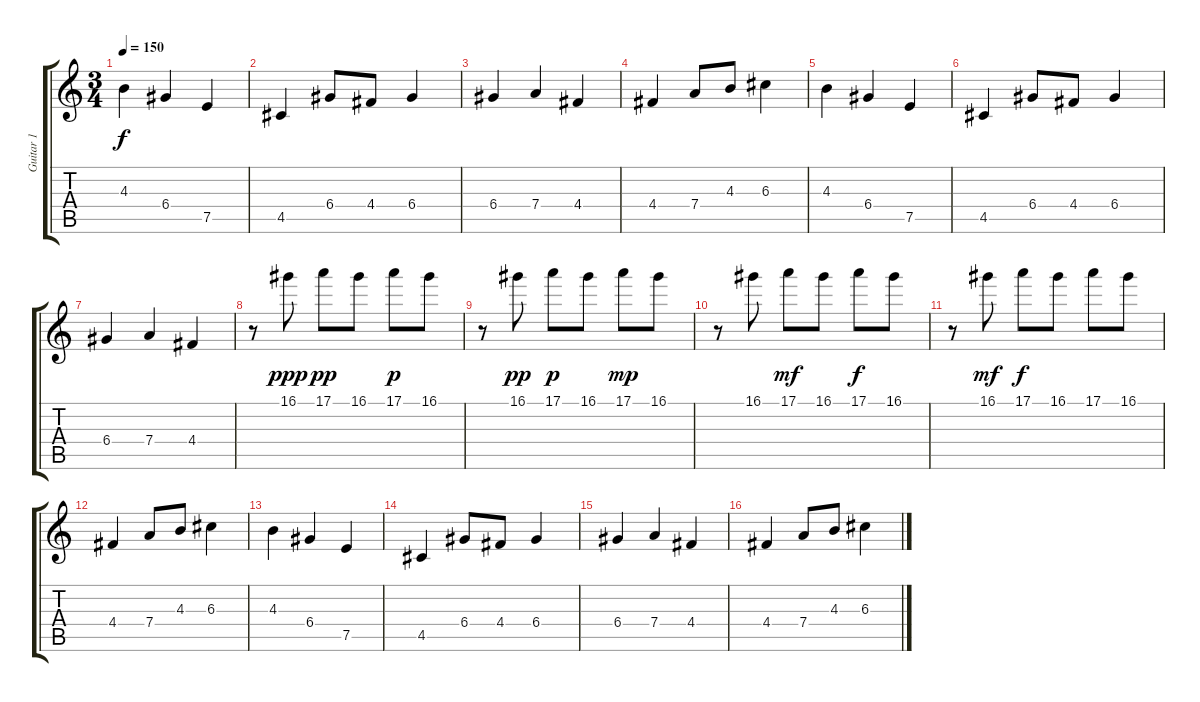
\track ("Guitar 1" "Guitar 1") {instrument electricguitarjazz}
\staff {score tabs}
\tuning (E4 B3 G3 D3 A2 E2) {hide}
\ts (3 4)
\tempo 150
\clef g2
\ks c
4.3.4{dy f} 6.4.4 7.5.4 |
4.5.4 6.4.8 4.4.8 6.4.4 |
6.4.4 7.4.4 4.4.4 |
4.4.4 7.4.8 4.3.8 6.3.4 |
4.3.4 6.4.4 7.5.4 |
4.5.4 6.4.8 4.4.8 6.4.4 |
6.4.4 7.4.4 4.4.4 |
r.8 16.1.8{dy ppp} 17.1.8{dy pp} 16.1.8 17.1.8{dy p} 16.1.8 |
r.8 16.1.8{dy pp} 17.1.8{dy p} 16.1.8 17.1.8{dy mp} 16.1.8 |
r.8 16.1.8 17.1.8{dy mf} 16.1.8 17.1.8{dy f} 16.1.8 |
r.8 16.1.8{dy mf} 17.1.8{dy f} 16.1.8 17.1.8 16.1.8 |
4.4.4 7.4.8 4.3.8 6.3.4 |
4.3.4 6.4.4 7.5.4 |
4.5.4 6.4.8 4.4.8 6.4.4 |
6.4.4 7.4.4 4.4.4 |
4.4.4 7.4.8 4.3.8 6.3.4
